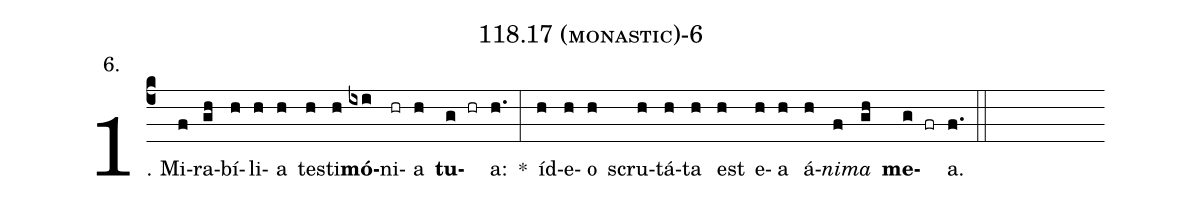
name: 118.17 (monastic)-6;
annotation: 6.;
%%
(c4)1. Mi(f)ra(gh)bí(h)li(h)a(h) tes(h)ti(h)<b>mó</b>(ixi)ni(hr)a(h) <b>tu</b>(g hr)a:(h.) *(:) íd(h)e(h)o(h) scru(h)tá(h)ta(h) est(h) e(h)a(h) á(h)<i>ni</i>(f)<i>ma</i>(gh) <b>me</b>(g fr)a.(f.) (::)
